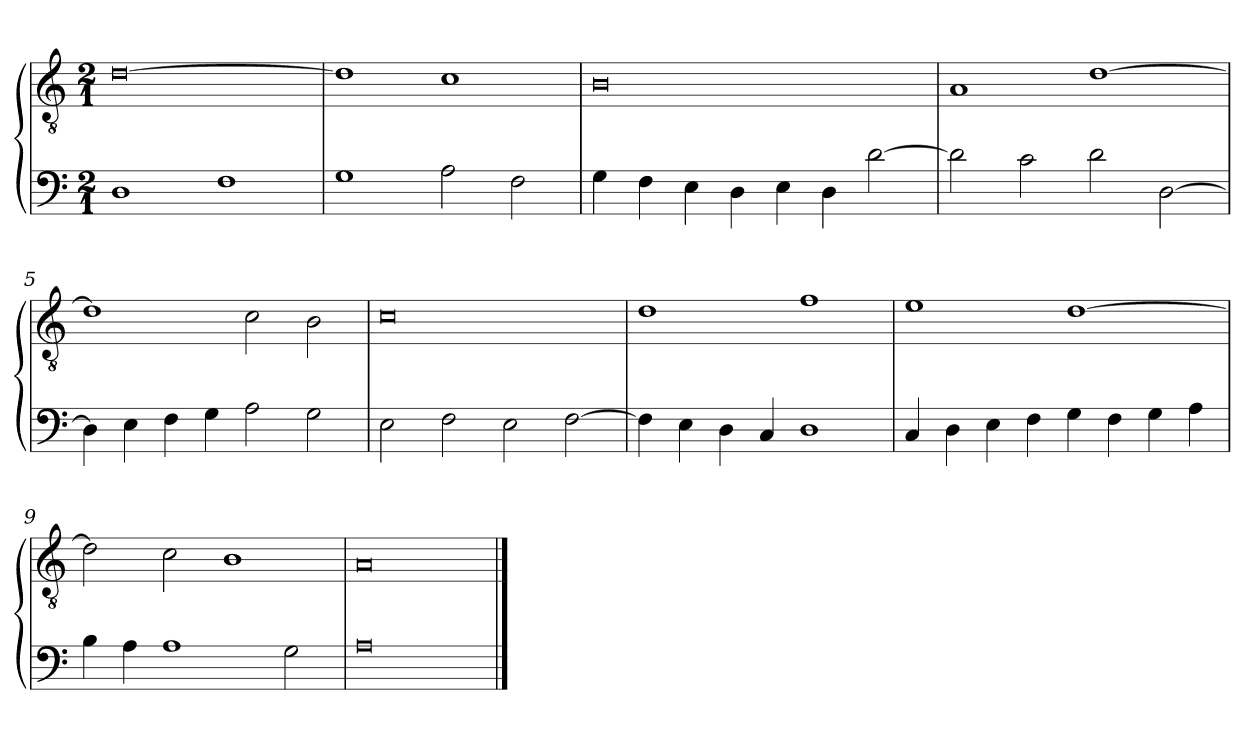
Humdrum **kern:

**kern	**kern
*part2	*part1
*staff2	*staff1
*clefF4	*clefGv2
*k[]	*k[]
*M2/1	*M2/1
=1	=1
1D	[0d
1F	.
=2	=2
1G	1d]
2A	1c
2F	.
=3	=3
4G	0B
4F	.
4E	.
4D	.
4E	.
4D	.
[2d	.
=4	=4
2d]	1A
2c	.
2d	[1d
[2D	.
=5	=5
4D]	1d]
4E	.
4F	.
4G	.
2A	2c
2G	2B
=6	=6
2E	0c
2F	.
2E	.
[2F	.
=7	=7
4F]	1d
4E	.
4D	.
4C	.
1D	1f
=8	=8
4C	1e
4D	.
4E	.
4F	.
4G	[1d
4F	.
4G	.
4A	.
=9	=9
4B	2d]
4A	.
1A	2c
.	1B
2G	.
=10	=10
0A	0A
==	==
*-	*-
